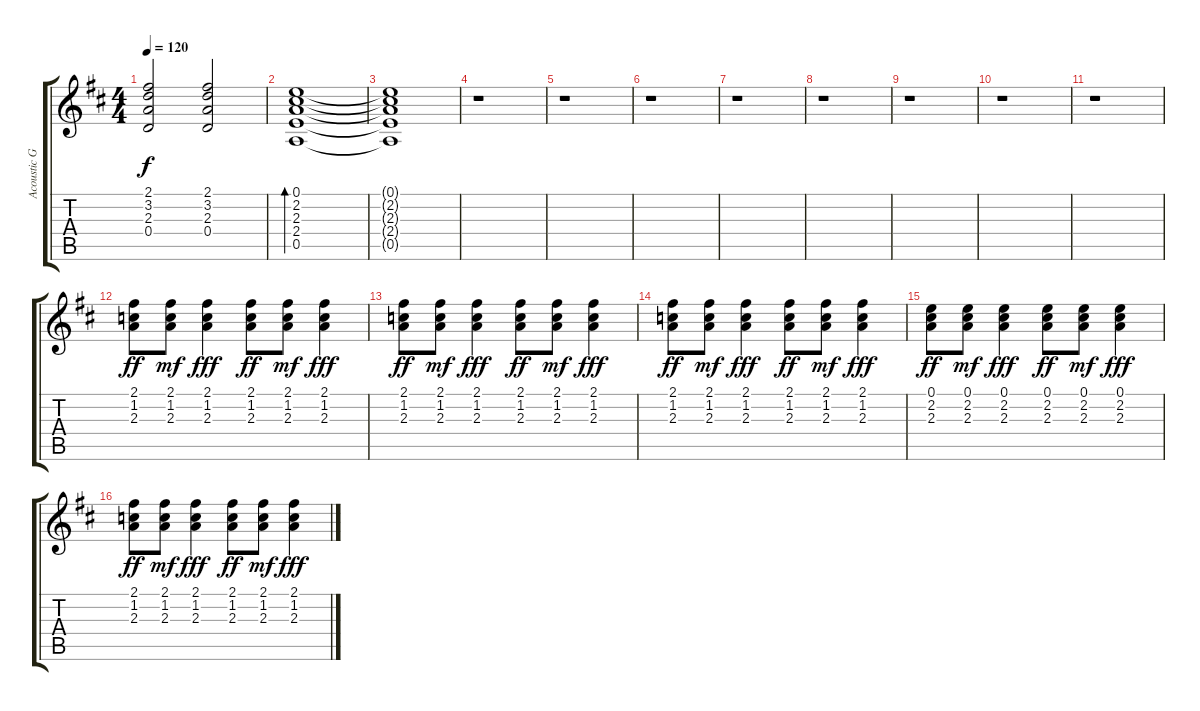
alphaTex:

\track ("Acoustic Guitar" "Acoustic G") {instrument acousticguitarsteel}
\staff {score tabs}
\tuning (E4 B3 G3 D3 A2 E2) {hide}
\ts (4 4)
\tempo 120
\clef g2
\ks d
(2.1{t} 3.2{t} 2.3{t} 0.4{t}).2{dy f} (2.1 3.2 2.3 0.4).2 |
(0.1 2.2 2.3 2.4 0.5).1{bd 120} |
(0.1{t} 2.2{t} 2.3{t} 2.4{t} 0.5{t}).1 |
r.1 |
r.1 |
r.1 |
r.1 |
r.1 |
r.1 |
r.1 |
r.1 |
(2.1 1.2 2.3).8{dy ff volume 6} (2.1 1.2 2.3).8{dy mf} (2.1 1.2 2.3).4{dy fff} (2.1 1.2 2.3).8{dy ff} (2.1 1.2 2.3).8{dy mf} (2.1 1.2 2.3).4{dy fff} |
(2.1 1.2 2.3).8{dy ff} (2.1 1.2 2.3).8{dy mf} (2.1 1.2 2.3).4{dy fff} (2.1 1.2 2.3).8{dy ff} (2.1 1.2 2.3).8{dy mf} (2.1 1.2 2.3).4{dy fff} |
(2.1 1.2 2.3).8{dy ff} (2.1 1.2 2.3).8{dy mf} (2.1 1.2 2.3).4{dy fff} (2.1 1.2 2.3).8{dy ff} (2.1 1.2 2.3).8{dy mf} (2.1 1.2 2.3).4{dy fff} |
(0.1 2.2 2.3).8{dy ff} (0.1 2.2 2.3).8{dy mf} (0.1 2.2 2.3).4{dy fff} (0.1 2.2 2.3).8{dy ff} (0.1 2.2 2.3).8{dy mf} (0.1 2.2 2.3).4{dy fff} |
(2.1 1.2 2.3).8{dy ff} (2.1 1.2 2.3).8{dy mf} (2.1 1.2 2.3).4{dy fff} (2.1 1.2 2.3).8{dy ff} (2.1 1.2 2.3).8{dy mf} (2.1 1.2 2.3).4{dy fff}
